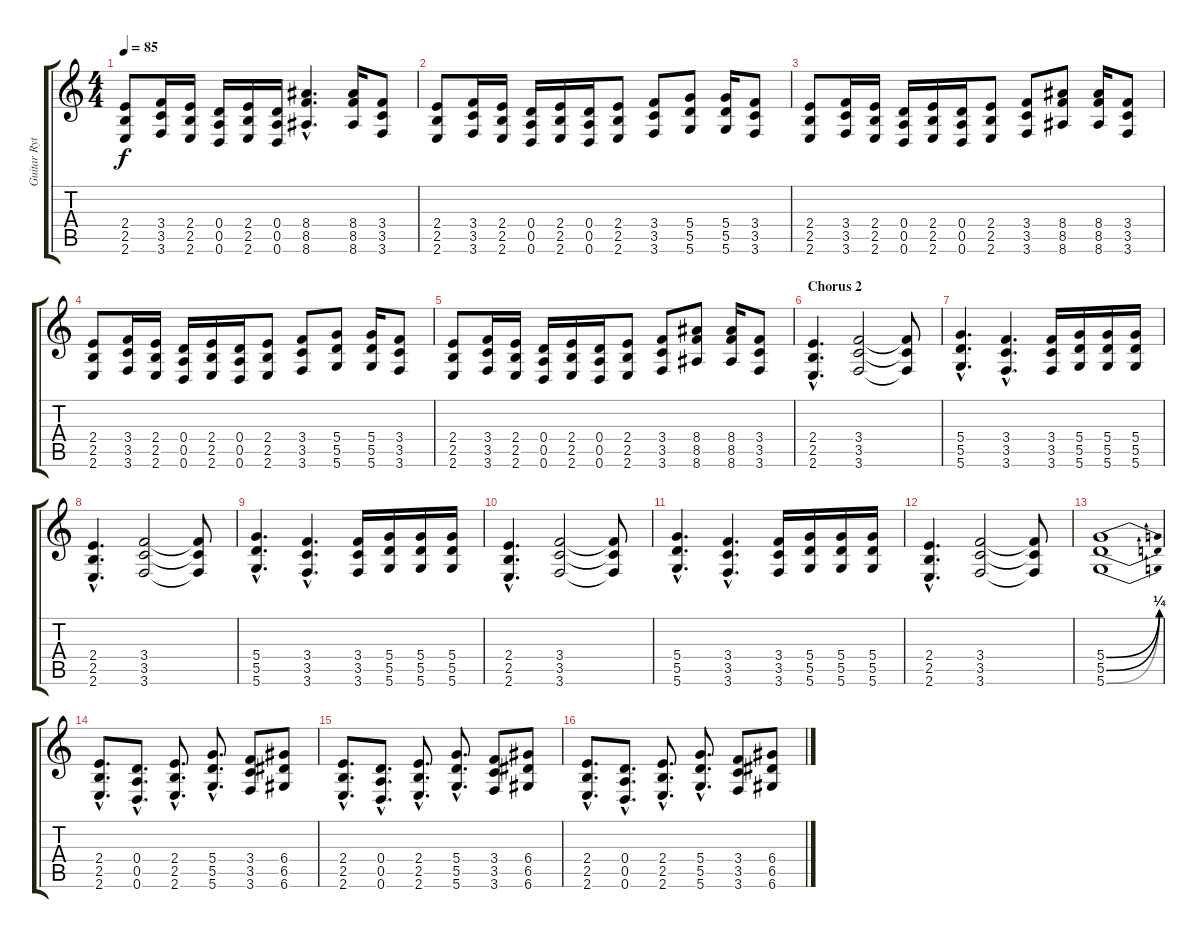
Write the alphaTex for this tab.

\track ("Guitar Rythym" "Guitar Ryt") {instrument distortionguitar}
\staff {score tabs}
\tuning (E4 B3 G3 D3 A2 D2) {hide}
\ts (4 4)
\tempo 85
\clef g2
\ks c
(2.4 2.5 2.6).8{dy f} (3.4 3.5 3.6).16 (2.4 2.5 2.6).16 (0.4 0.5 0.6).16 (2.4 2.5 2.6).16 (0.4 0.5 0.6).16 (8.4{hac} 8.5{hac} 8.6{hac}).4{d} (8.4 8.5 8.6).16 (3.4 3.5 3.6).8 |
(2.4 2.5 2.6).8 (3.4 3.5 3.6).16 (2.4 2.5 2.6).16 (0.4 0.5 0.6).16 (2.4 2.5 2.6).16 (0.4 0.5 0.6).16 (2.4 2.5 2.6).8 (3.4 3.5 3.6).8 (5.4 5.5 5.6).8 (5.4 5.5 5.6).16 (3.4 3.5 3.6).8 |
(2.4 2.5 2.6).8 (3.4 3.5 3.6).16 (2.4 2.5 2.6).16 (0.4 0.5 0.6).16 (2.4 2.5 2.6).16 (0.4 0.5 0.6).16 (2.4 2.5 2.6).8 (3.4 3.5 3.6).8 (8.4 8.5 8.6).8 (8.4 8.5 8.6).16 (3.4 3.5 3.6).8 |
(2.4 2.5 2.6).8 (3.4 3.5 3.6).16 (2.4 2.5 2.6).16 (0.4 0.5 0.6).16 (2.4 2.5 2.6).16 (0.4 0.5 0.6).16 (2.4 2.5 2.6).8 (3.4 3.5 3.6).8 (5.4 5.5 5.6).8 (5.4 5.5 5.6).16 (3.4 3.5 3.6).8 |
(2.4 2.5 2.6).8 (3.4 3.5 3.6).16 (2.4 2.5 2.6).16 (0.4 0.5 0.6).16 (2.4 2.5 2.6).16 (0.4 0.5 0.6).16 (2.4 2.5 2.6).8 (3.4 3.5 3.6).8 (8.4 8.5 8.6).8 (8.4 8.5 8.6).16 (3.4 3.5 3.6).8 |
\section ("" "Chorus 2")
(2.4{hac} 2.5{hac} 2.6{hac}).4{d} (3.4 3.5 3.6).2 (3.4{t} 3.5{t} 3.6{t}).8 |
(5.4{hac} 5.5{hac} 5.6{hac}).4{d} (3.4{hac} 3.5{hac} 3.6{hac}).4{d} (3.4 3.5 3.6).16 (5.4 5.5 5.6).16 (5.4 5.5 5.6).16 (5.4 5.5 5.6).16 |
(2.4{hac} 2.5{hac} 2.6{hac}).4{d} (3.4 3.5 3.6).2 (3.4{t} 3.5{t} 3.6{t}).8 |
(5.4{hac} 5.5{hac} 5.6{hac}).4{d} (3.4{hac} 3.5{hac} 3.6{hac}).4{d} (3.4 3.5 3.6).16 (5.4 5.5 5.6).16 (5.4 5.5 5.6).16 (5.4 5.5 5.6).16 |
(2.4{hac} 2.5{hac} 2.6{hac}).4{d} (3.4 3.5 3.6).2 (3.4{t} 3.5{t} 3.6{t}).8 |
(5.4{hac} 5.5{hac} 5.6{hac}).4{d} (3.4{hac} 3.5{hac} 3.6{hac}).4{d} (3.4 3.5 3.6).16 (5.4 5.5 5.6).16 (5.4 5.5 5.6).16 (5.4 5.5 5.6).16 |
(2.4{hac} 2.5{hac} 2.6{hac}).4{d} (3.4 3.5 3.6).2 (3.4{t} 3.5{t} 3.6{t}).8 |
(5.4{be (bend 0 0 60 1)} 5.5{be (bend 0 0 60 1)} 5.6{be (bend 0 0 60 1)}).1 |
(2.4{hac} 2.5{hac} 2.6{hac}).8{d} (0.4{hac} 0.5{hac} 0.6{hac}).8{d} (2.4{hac} 2.5{hac} 2.6{hac}).8{d} (5.4{hac} 5.5{hac} 5.6{hac}).8{d} (3.4 3.5 3.6).8 (6.4 6.5 6.6).8 |
(2.4{hac} 2.5{hac} 2.6{hac}).8{d} (0.4{hac} 0.5{hac} 0.6{hac}).8{d} (2.4{hac} 2.5{hac} 2.6{hac}).8{d} (5.4{hac} 5.5{hac} 5.6{hac}).8{d} (3.4 3.5 3.6).8 (6.4 6.5 6.6).8 |
(2.4{hac} 2.5{hac} 2.6{hac}).8{d} (0.4{hac} 0.5{hac} 0.6{hac}).8{d} (2.4{hac} 2.5{hac} 2.6{hac}).8{d} (5.4{hac} 5.5{hac} 5.6{hac}).8{d} (3.4 3.5 3.6).8 (6.4 6.5 6.6).8
